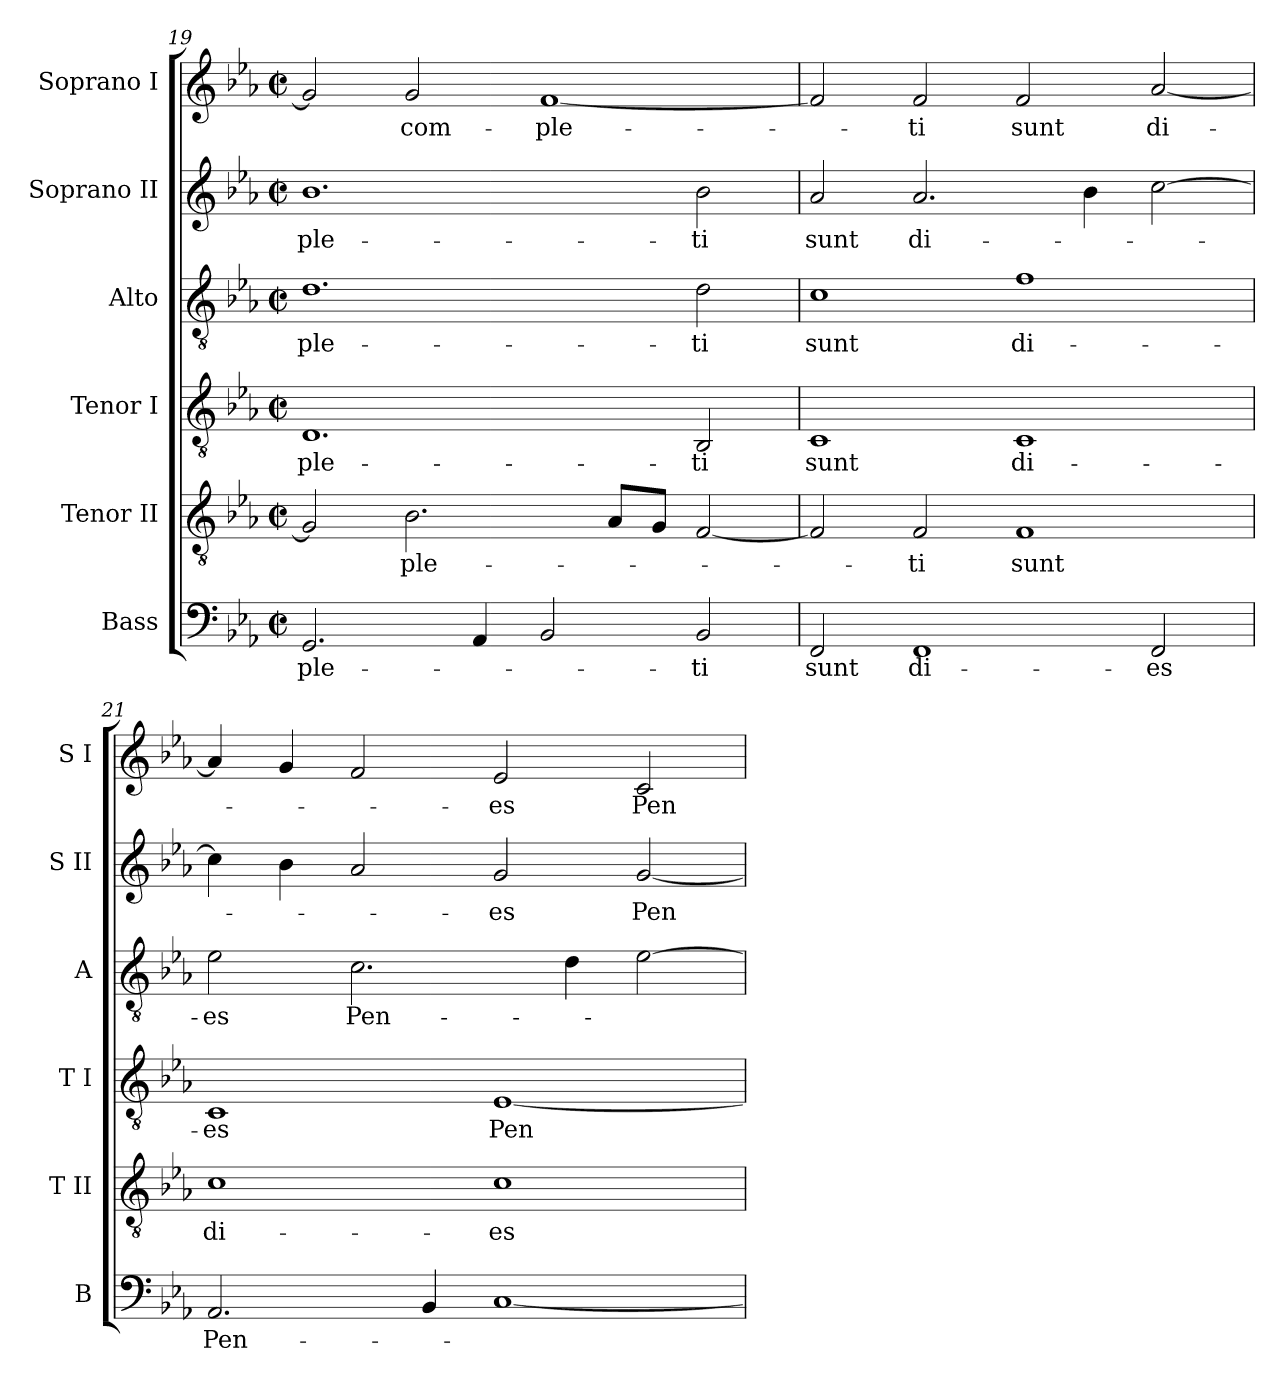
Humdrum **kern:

**kern	**text	**kern	**text	**kern	**text	**kern	**text	**kern	**text	**kern	**text
*part6	*part6	*part5	*part5	*part4	*part4	*part3	*part3	*part2	*part2	*part1	*part1
*staff6	*staff6	*staff5	*staff5	*staff4	*staff4	*staff3	*staff3	*staff2	*staff2	*staff1	*staff1
*I"Bass	*	*I"Tenor II	*	*I"Tenor I	*	*I"Alto	*	*I"Soprano II	*	*I"Soprano I	*
*I'B	*	*I'T II	*	*I'T I	*	*I'A	*	*I'S II	*	*I'S I	*
*clefF4	*	*clefGv2	*	*clefGv2	*	*clefGv2	*	*clefG2	*	*clefG2	*
*k[b-e-a-]	*	*k[b-e-a-]	*	*k[b-e-a-]	*	*k[b-e-a-]	*	*k[b-e-a-]	*	*k[b-e-a-]	*
*E-:	*	*E-:	*	*E-:	*	*E-:	*	*E-:	*	*E-:	*
*M2/2	*	*M2/2	*	*M2/2	*	*M2/2	*	*M2/2	*	*M2/2	*
*met(c|)	*	*met(c|)	*	*met(c|)	*	*met(c|)	*	*met(c|)	*	*met(c|)	*
=19	=19	=19	=19	=19	=19	=19	=19	=19	=19	=19	=19
!	!LO:LY:b:color=#000000	!	!	!	!	!	!	!	!	!	!
!	!	!	!	!	!LO:LY:b:color=#000000	!	!	!	!	!	!
!	!	!	!	!	!	!	!LO:LY:b:color=#000000	!	!	!	!
!	!	!	!	!	!	!	!	!	!LO:LY:b:color=#000000	!	!
2.GGi/	-ple-	2Gi/]	.	1.Di	-ple-	1.di	-ple-	1.b-i	-ple-	2gi/]	.
!	!	!	!LO:LY:b:color=#000000	!	!	!	!	!	!	!	!
!	!	!	!	!	!	!	!	!	!	!	!LO:LY:b:color=#000000
.	.	2.B-i\	-ple-	.	.	.	.	.	.	2gi/	com-
4AA-i/	.	.	.	.	.	.	.	.	.	.	.
!	!	!	!	!	!	!	!	!	!	!	!LO:LY:b:color=#000000
2BB-i/	.	.	.	.	.	.	.	.	.	[<1fi	-ple-
.	.	8A-i/L	.	.	.	.	.	.	.	.	.
.	.	8Gi/J	.	.	.	.	.	.	.	.	.
!	!LO:LY:b:color=#000000	!	!	!	!	!	!	!	!	!	!
!	!	!	!	!	!LO:LY:b:color=#000000	!	!	!	!	!	!
!	!	!	!	!	!	!	!LO:LY:b:color=#000000	!	!	!	!
!	!	!	!	!	!	!	!	!	!LO:LY:b:color=#000000	!	!
2BB-i/	-ti	[<2Fi/	.	2BB-i/	-ti	2di\	-ti	2b-i\	-ti	.	.
=20	=20	=20	=20	=20	=20	=20	=20	=20	=20	=20	=20
!	!LO:LY:b:color=#000000	!	!	!	!	!	!	!	!	!	!
!	!	!	!	!	!LO:LY:b:color=#000000	!	!	!	!	!	!
!	!	!	!	!	!	!	!LO:LY:b:color=#000000	!	!	!	!
!	!	!	!	!	!	!	!	!	!LO:LY:b:color=#000000	!	!
2FFi/	sunt	2Fi/]	.	1Ci	sunt	1ci	sunt	2a-i/	sunt	2fi/]	.
!	!LO:LY:b:color=#000000	!	!	!	!	!	!	!	!	!	!
!	!	!	!LO:LY:b:color=#000000	!	!	!	!	!	!	!	!
!	!	!	!	!	!	!	!	!	!LO:LY:b:color=#000000	!	!
!	!	!	!	!	!	!	!	!	!	!	!LO:LY:b:color=#000000
1FFi	di-	2Fi/	-ti	.	.	.	.	2.a-i/	di-	2fi/	-ti
!	!	!	!LO:LY:b:color=#000000	!	!	!	!	!	!	!	!
!	!	!	!	!	!LO:LY:b:color=#000000	!	!	!	!	!	!
!	!	!	!	!	!	!	!LO:LY:b:color=#000000	!	!	!	!
!	!	!	!	!	!	!	!	!	!	!	!LO:LY:b:color=#000000
.	.	1Fi	sunt	1Ci	di-	1fi	di-	.	.	2fi/	sunt
.	.	.	.	.	.	.	.	4b-i\	.	.	.
!	!LO:LY:b:color=#000000	!	!	!	!	!	!	!	!	!	!
!	!	!	!	!	!	!	!	!	!	!	!LO:LY:b:color=#000000
2FFi/	-es	.	.	.	.	.	.	[>2cci\	.	[<2a-i/	di-
!!LO:LB:g=z
=21	=21	=21	=21	=21	=21	=21	=21	=21	=21	=21	=21
!	!LO:LY:b:color=#000000	!	!	!	!	!	!	!	!	!	!
!	!	!	!LO:LY:b:color=#000000	!	!	!	!	!	!	!	!
!	!	!	!	!	!LO:LY:b:color=#000000	!	!	!	!	!	!
!	!	!	!	!	!	!	!LO:LY:b:color=#000000	!	!	!	!
2.AA-i/	Pen-	1ci	di-	1Ci	-es	2e-i\	-es	4cci\]	.	4a-i/]	.
.	.	.	.	.	.	.	.	4b-i\	.	4gi/	.
!	!	!	!	!	!	!	!LO:LY:b:color=#000000	!	!	!	!
.	.	.	.	.	.	2.ci\	Pen-	2a-i/	.	2fi/	.
4BB-i/	.	.	.	.	.	.	.	.	.	.	.
!	!	!	!LO:LY:b:color=#000000	!	!	!	!	!	!	!	!
!	!	!	!	!	!LO:LY:b:color=#000000	!	!	!	!	!	!
!	!	!	!	!	!	!	!	!	!LO:LY:b:color=#000000	!	!
!	!	!	!	!	!	!	!	!	!	!	!LO:LY:b:color=#000000
[<1Ci	.	1ci	-es	[<1E-i	Pen-	.	.	2gi/	-es	2e-i/	-es
.	.	.	.	.	.	4di\	.	.	.	.	.
!	!	!	!	!	!	!	!	!	!LO:LY:b:color=#000000	!	!
!	!	!	!	!	!	!	!	!	!	!	!LO:LY:b:color=#000000
.	.	.	.	.	.	[>2e-i\	.	[<2gi/	Pen-	2ci/	Pen-
=	=	=	=	=	=	=	=	=	=	=	=
*-	*-	*-	*-	*-	*-	*-	*-	*-	*-	*-	*-
